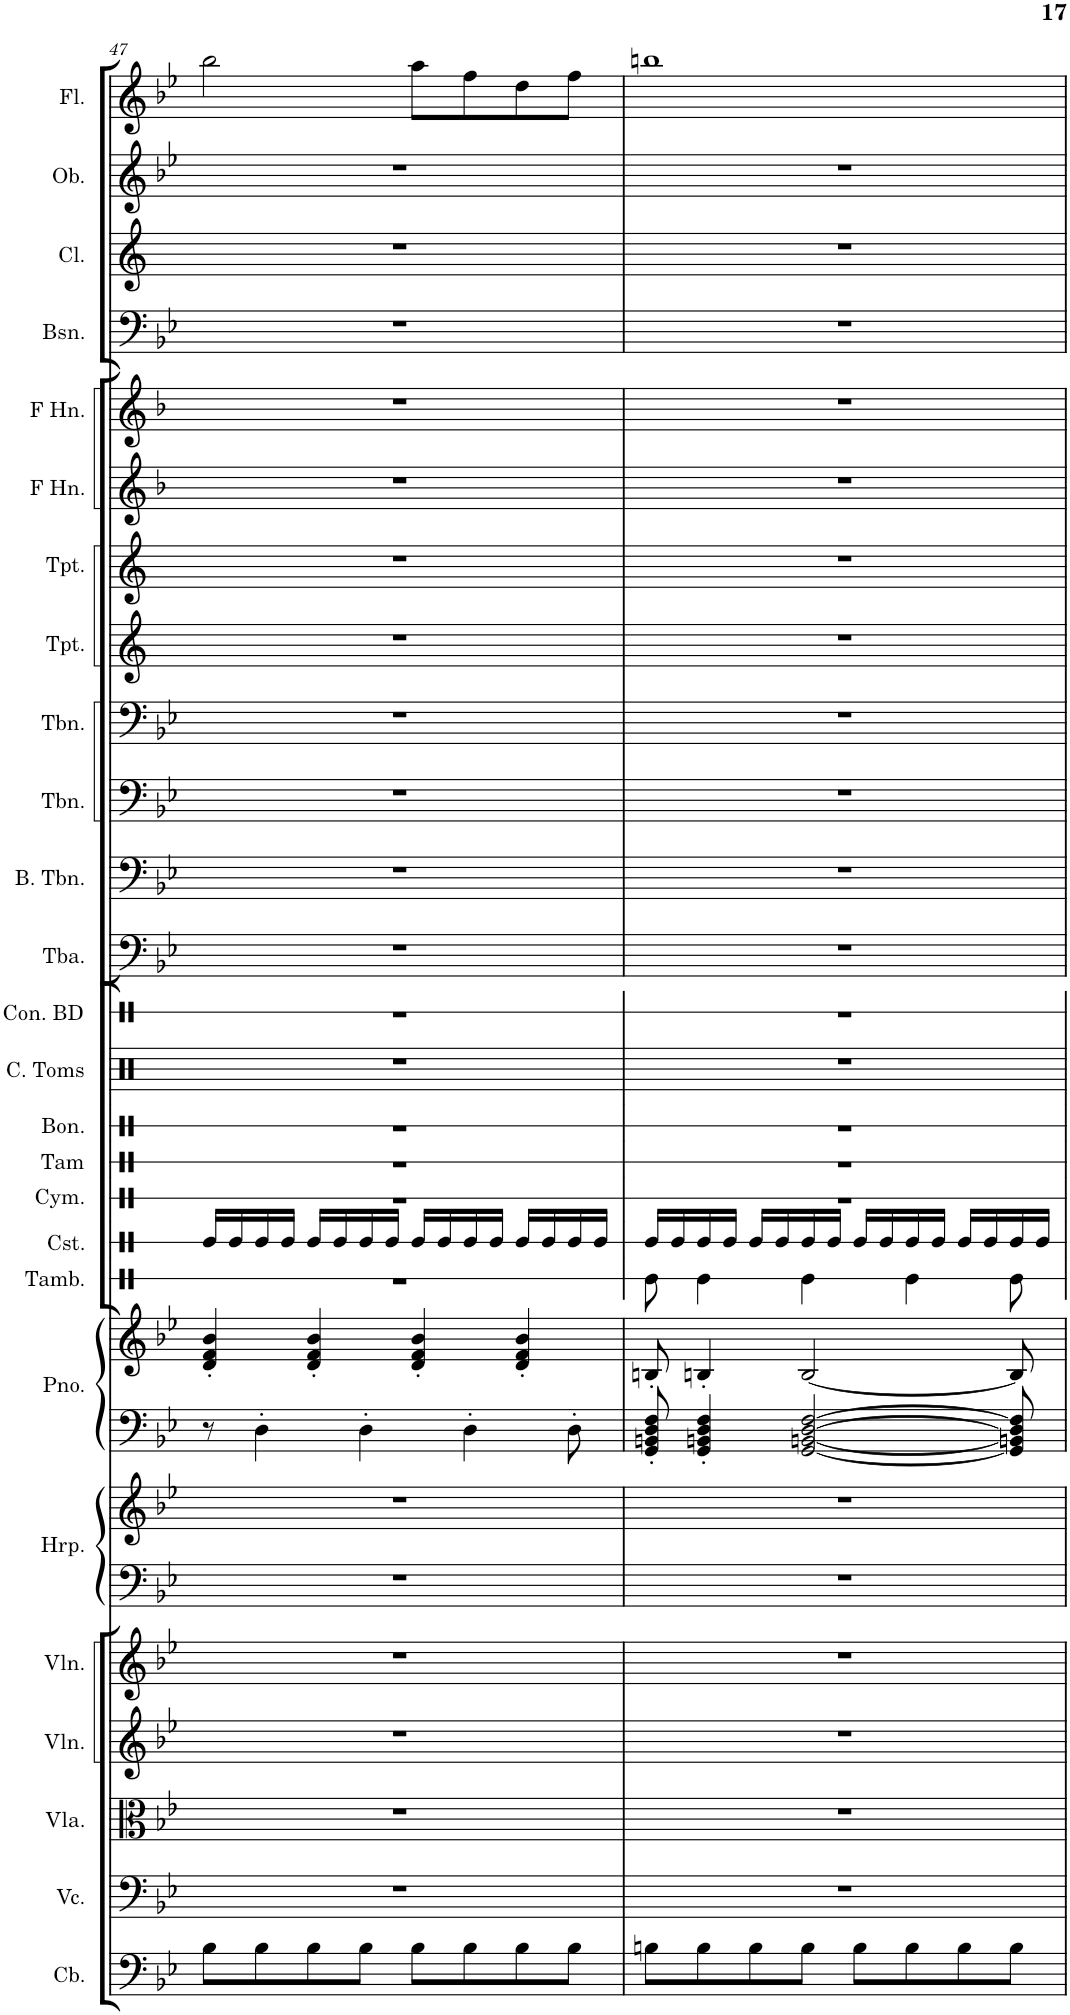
**kern	**kern	**kern	**kern	**kern	**kern	**kern	**kern	**kern	**kern	**kern	**kern	**kern	**kern	**kern	**kern	**kern	**kern	**kern	**kern	**kern	**kern	**kern	**kern	**kern
*part23	*part22	*part21	*part20	*part19	*part18	*part18	*part17	*part17	*part16	*part15	*part14	*part13	*part12	*part11	*part10	*part9	*part8	*part7	*part6	*part5	*part4	*part3	*part2	*part1
*staff25	*staff24	*staff23	*staff22	*staff21	*staff20	*staff19	*staff18	*staff17	*staff16	*staff15	*staff14	*staff13	*staff12	*staff11	*staff10	*staff9	*staff8	*staff7	*staff6	*staff5	*staff4	*staff3	*staff2	*staff1
*I"Contrabass	*I"Violoncello	*I"Viola	*I"Violin 2	*I"Violin 1	*I"Harp	*	*I"Piano	*	*I"Castanets	*I"Bongos	*I"Concert Toms	*I"Concert Bass Drum	*I"Tuba	*I"Bass Trombone	*I"Trombone	*I"Trombone	*I"Trumpet	*I"Trumpet	*I"Horn in F	*I"Horn in F	*I"Bassoon	*I"Clarinet	*I"Oboe	*I"Flute
*I'Cb.	*I'Vc.	*I'Vla.	*I'Vln.	*I'Vln.	*I'Hrp.	*	*I'Pno.	*	*I'Cst.	*I'Bon.	*I'C. Toms	*I'Con. BD	*I'Tba.	*I'B. Tbn.	*I'Tbn.	*I'Tbn.	*I'Tpt.	*I'Tpt.	*	*	*I'Bsn.	*I'Cl.	*I'Ob.	*I'Fl.
!!LO:PB:g=z
*clefF4	*clefF4	*clefC3	*clefG2	*clefG2	*clefF4	*clefG2	*clefF4	*clefG2	*clefX	*clefX	*clefX	*clefX	*clefF4	*clefF4	*clefF4	*clefF4	*clefG2	*clefG2	*clefG2	*clefG2	*clefF4	*clefG2	*clefG2	*clefG2
*Trd7c12	*	*	*	*	*	*	*	*	*	*	*	*	*	*	*	*	*Trd1c2	*Trd1c2	*Trd4c7	*Trd4c7	*	*Trd1c2	*	*
*k[b-e-]	*k[b-e-]	*k[b-e-]	*k[b-e-]	*k[b-e-]	*k[b-e-]	*k[b-e-]	*k[b-e-]	*k[b-e-]	*k[]	*k[]	*k[]	*k[]	*k[b-e-]	*k[b-e-]	*k[b-e-]	*k[b-e-]	*k[]	*k[]	*k[b-]	*k[b-]	*k[b-e-]	*k[]	*k[b-e-]	*k[b-e-]
*M4/4	*M4/4	*M4/4	*M4/4	*M4/4	*M4/4	*M4/4	*M4/4	*M4/4	*M4/4	*M4/4	*M4/4	*M4/4	*M4/4	*M4/4	*M4/4	*M4/4	*M4/4	*M4/4	*M4/4	*M4/4	*M4/4	*M4/4	*M4/4	*M4/4
=47	=47	=47	=47	=47	=47	=47	=47	=47	=47	=47	=47	=47	=47	=47	=47	=47	=47	=47	=47	=47	=47	=47	=47	=47
8B-\L	1r	1r	1r	1r	1r	1r	8r	4d/' 4f/' 4b-/'	16Re/LL	1r	1r	1r	1r	1r	1r	1r	1r	1r	1r	1r	1r	1r	1r	2bb-\
.	.	.	.	.	.	.	.	.	16Re/	.	.	.	.	.	.	.	.	.	.	.	.	.	.	.
8B-\	.	.	.	.	.	.	4D'\	.	16Re/	.	.	.	.	.	.	.	.	.	.	.	.	.	.	.
.	.	.	.	.	.	.	.	.	16Re/JJ	.	.	.	.	.	.	.	.	.	.	.	.	.	.	.
8B-\	.	.	.	.	.	.	.	4d/' 4f/' 4b-/'	16Re/LL	.	.	.	.	.	.	.	.	.	.	.	.	.	.	.
.	.	.	.	.	.	.	.	.	16Re/	.	.	.	.	.	.	.	.	.	.	.	.	.	.	.
8B-\J	.	.	.	.	.	.	4D'\	.	16Re/	.	.	.	.	.	.	.	.	.	.	.	.	.	.	.
.	.	.	.	.	.	.	.	.	16Re/JJ	.	.	.	.	.	.	.	.	.	.	.	.	.	.	.
8B-\L	.	.	.	.	.	.	.	4d/' 4f/' 4b-/'	16Re/LL	.	.	.	.	.	.	.	.	.	.	.	.	.	.	8aa\L
.	.	.	.	.	.	.	.	.	16Re/	.	.	.	.	.	.	.	.	.	.	.	.	.	.	.
8B-\	.	.	.	.	.	.	4D'\	.	16Re/	.	.	.	.	.	.	.	.	.	.	.	.	.	.	8ff\
.	.	.	.	.	.	.	.	.	16Re/JJ	.	.	.	.	.	.	.	.	.	.	.	.	.	.	.
8B-\	.	.	.	.	.	.	.	4d/' 4f/' 4b-/'	16Re/LL	.	.	.	.	.	.	.	.	.	.	.	.	.	.	8dd\
.	.	.	.	.	.	.	.	.	16Re/	.	.	.	.	.	.	.	.	.	.	.	.	.	.	.
8B-\J	.	.	.	.	.	.	8D'\	.	16Re/	.	.	.	.	.	.	.	.	.	.	.	.	.	.	8ff\J
.	.	.	.	.	.	.	.	.	16Re/JJ	.	.	.	.	.	.	.	.	.	.	.	.	.	.	.
=48	=48	=48	=48	=48	=48	=48	=48	=48	=48	=48	=48	=48	=48	=48	=48	=48	=48	=48	=48	=48	=48	=48	=48	=48
8Bn\L	1r	1r	1r	1r	1r	1r	8GG/' 8BBn/' 8D/' 8F/'	8Bn'/	16Re/LL	1r	1r	1r	1r	1r	1r	1r	1r	1r	1r	1r	1r	1r	1r	1bbn
.	.	.	.	.	.	.	.	.	16Re/	.	.	.	.	.	.	.	.	.	.	.	.	.	.	.
8B\	.	.	.	.	.	.	4GG/' 4BBn/' 4D/' 4F/'	4Bn'/	16Re/	.	.	.	.	.	.	.	.	.	.	.	.	.	.	.
.	.	.	.	.	.	.	.	.	16Re/JJ	.	.	.	.	.	.	.	.	.	.	.	.	.	.	.
8B\	.	.	.	.	.	.	.	.	16Re/LL	.	.	.	.	.	.	.	.	.	.	.	.	.	.	.
.	.	.	.	.	.	.	.	.	16Re/	.	.	.	.	.	.	.	.	.	.	.	.	.	.	.
8B\J	.	.	.	.	.	.	[2GG/ [2BBn/ [2D/ [2F/	[2B/	16Re/	.	.	.	.	.	.	.	.	.	.	.	.	.	.	.
.	.	.	.	.	.	.	.	.	16Re/JJ	.	.	.	.	.	.	.	.	.	.	.	.	.	.	.
8B\L	.	.	.	.	.	.	.	.	16Re/LL	.	.	.	.	.	.	.	.	.	.	.	.	.	.	.
.	.	.	.	.	.	.	.	.	16Re/	.	.	.	.	.	.	.	.	.	.	.	.	.	.	.
8B\	.	.	.	.	.	.	.	.	16Re/	.	.	.	.	.	.	.	.	.	.	.	.	.	.	.
.	.	.	.	.	.	.	.	.	16Re/JJ	.	.	.	.	.	.	.	.	.	.	.	.	.	.	.
8B\	.	.	.	.	.	.	.	.	16Re/LL	.	.	.	.	.	.	.	.	.	.	.	.	.	.	.
.	.	.	.	.	.	.	.	.	16Re/	.	.	.	.	.	.	.	.	.	.	.	.	.	.	.
8B\J	.	.	.	.	.	.	8GG/] 8BBn/] 8D/] 8F/]	8B/]	16Re/	.	.	.	.	.	.	.	.	.	.	.	.	.	.	.
.	.	.	.	.	.	.	.	.	16Re/JJ	.	.	.	.	.	.	.	.	.	.	.	.	.	.	.
=	=	=	=	=	=	=	=	=	=	=	=	=	=	=	=	=	=	=	=	=	=	=	=	=
*-	*-	*-	*-	*-	*-	*-	*-	*-	*-	*-	*-	*-	*-	*-	*-	*-	*-	*-	*-	*-	*-	*-	*-	*-
